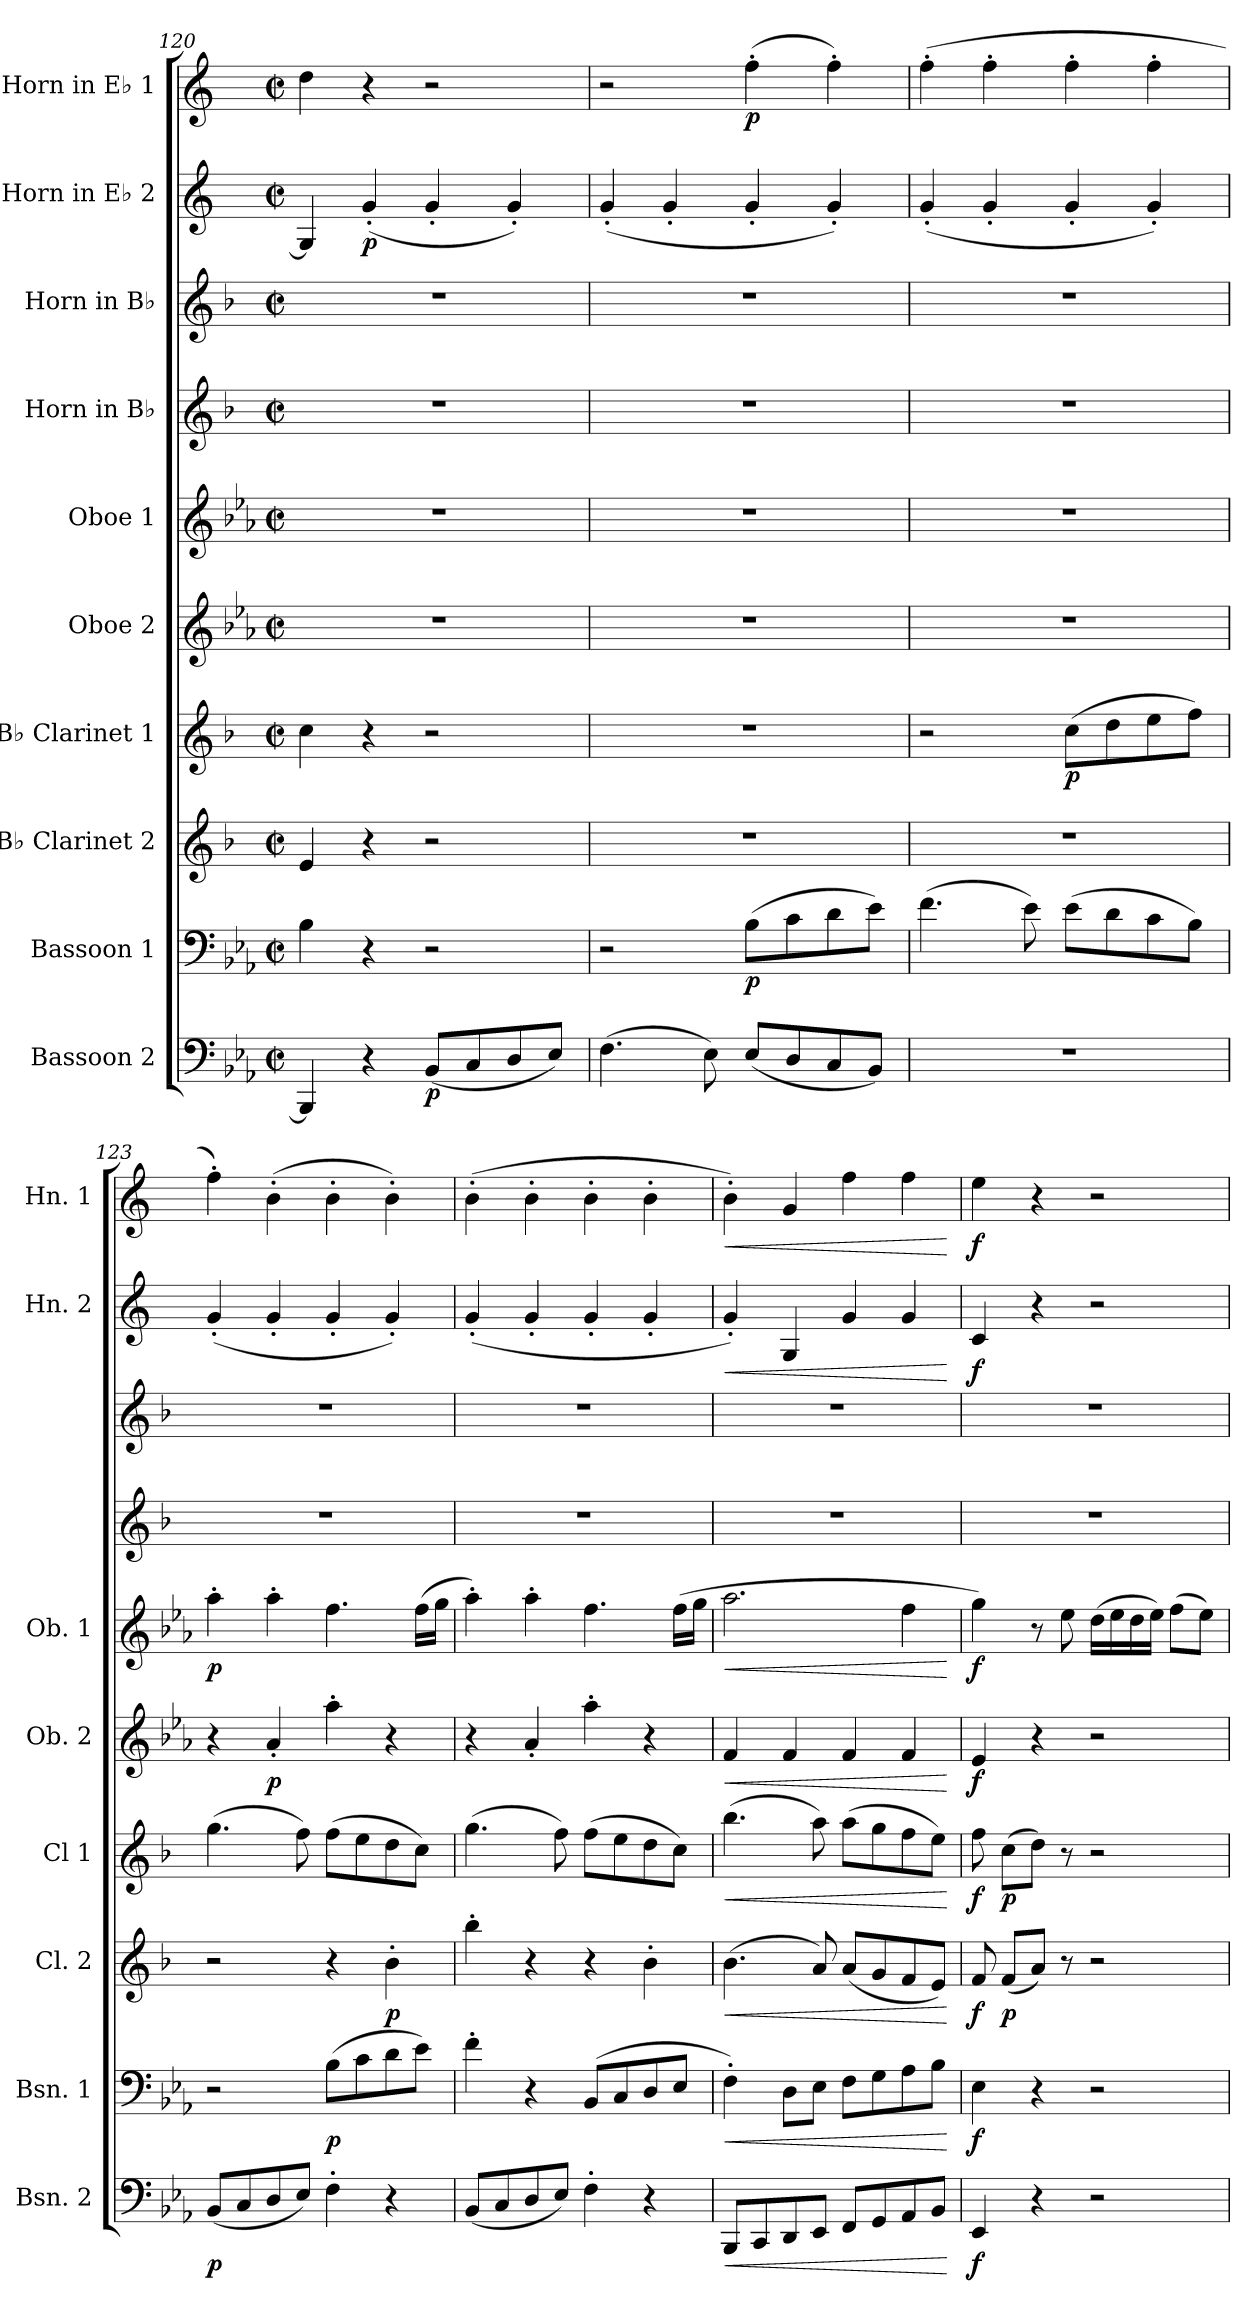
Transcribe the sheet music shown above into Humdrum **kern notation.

**kern	**dynam	**kern	**dynam	**kern	**dynam	**kern	**dynam	**kern	**dynam	**kern	**dynam	**kern	**kern	**kern	**dynam	**kern	**dynam
*part10	*part10	*part9	*part9	*part8	*part8	*part7	*part7	*part6	*part6	*part5	*part5	*part4	*part3	*part2	*part2	*part1	*part1
*staff10	*staff10	*staff9	*staff9	*staff8	*staff8	*staff7	*staff7	*staff6	*staff6	*staff5	*staff5	*staff4	*staff3	*staff2	*staff2	*staff1	*staff1
*I"Bassoon 2	*	*I"Bassoon 1	*	*I"B♭ Clarinet 2	*	*I"B♭ Clarinet 1	*	*I"Oboe 2	*	*I"Oboe 1	*	*I"Horn in B♭	*I"Horn in B♭	*I"Horn in E♭ 2	*	*I"Horn in E♭ 1	*
*I'Bsn. 2	*	*I'Bsn. 1	*	*I'Cl. 2	*	*I'Cl 1	*	*I'Ob. 2	*	*I'Ob. 1	*	*	*	*I'Hn. 2	*	*I'Hn. 1	*
*clefF4	*	*clefF4	*	*clefG2	*	*clefG2	*	*clefG2	*	*clefG2	*	*clefG2	*clefG2	*clefG2	*	*clefG2	*
*	*	*	*	*ITrd1c2	*	*ITrd1c2	*	*	*	*	*	*ITrd1c2	*ITrd1c2	*ITrd5c9	*	*ITrd5c9	*
*k[b-e-a-]	*	*k[b-e-a-]	*	*k[b-e-a-]	*	*k[b-e-a-]	*	*k[b-e-a-]	*	*k[b-e-a-]	*	*k[b-e-a-]	*k[b-e-a-]	*k[b-e-a-]	*	*k[b-e-a-]	*
*M2/2	*	*M2/2	*	*M2/2	*	*M2/2	*	*M2/2	*	*M2/2	*	*M2/2	*M2/2	*M2/2	*	*M2/2	*
*met(c|)	*	*met(c|)	*	*met(c|)	*	*met(c|)	*	*met(c|)	*	*met(c|)	*	*met(c|)	*met(c|)	*met(c|)	*	*met(c|)	*
=120	=120	=120	=120	=120	=120	=120	=120	=120	=120	=120	=120	=120	=120	=120	=120	=120	=120
4BBB-/]	.	4B-\	.	4d/	.	4b-\	.	1r	.	1r	.	1r	1r	4BB-/]	.	4f\	.
!	!	!	!	!	!	!	!	!	!	!	!	!	!	!	!LO:DY:b	!	!
4r	.	4r	.	4r	.	4r	.	.	.	.	.	.	.	(<4B-'/	p	4r	.
!	!LO:DY:b	!	!	!	!	!	!	!	!	!	!	!	!	!	!	!	!
(<8BB-/L	p	2r	.	2r	.	2r	.	.	.	.	.	.	.	4B-'/	.	2r	.
8C/	.	.	.	.	.	.	.	.	.	.	.	.	.	.	.	.	.
8D/	.	.	.	.	.	.	.	.	.	.	.	.	.	4B-'/)	.	.	.
8E-/J)	.	.	.	.	.	.	.	.	.	.	.	.	.	.	.	.	.
=121	=121	=121	=121	=121	=121	=121	=121	=121	=121	=121	=121	=121	=121	=121	=121	=121	=121
(>4.F\	.	2r	.	1r	.	1r	.	1r	.	1r	.	1r	1r	(<4B-'/	.	2r	.
.	.	.	.	.	.	.	.	.	.	.	.	.	.	4B-'/	.	.	.
8E-\)	.	.	.	.	.	.	.	.	.	.	.	.	.	.	.	.	.
!	!	!	!LO:DY:b	!	!	!	!	!	!	!	!	!	!	!	!	!	!LO:DY:b
(<8E-/L	.	(>8B-\L	p	.	.	.	.	.	.	.	.	.	.	4B-'/	.	(>4a-'\	p
8D/	.	8c\	.	.	.	.	.	.	.	.	.	.	.	.	.	.	.
8C/	.	8d\	.	.	.	.	.	.	.	.	.	.	.	4B-'/)	.	4a-'\)	.
8BB-/J)	.	8e-\J)	.	.	.	.	.	.	.	.	.	.	.	.	.	.	.
=122	=122	=122	=122	=122	=122	=122	=122	=122	=122	=122	=122	=122	=122	=122	=122	=122	=122
1r	.	(>4.f\	.	1r	.	2r	.	1r	.	1r	.	1r	1r	(<4B-'/	.	(>4a-'\	.
.	.	.	.	.	.	.	.	.	.	.	.	.	.	4B-'/	.	4a-'\	.
.	.	8e-\)	.	.	.	.	.	.	.	.	.	.	.	.	.	.	.
!	!	!	!	!	!	!	!LO:DY:b	!	!	!	!	!	!	!	!	!	!
.	.	(>8e-\L	.	.	.	(>8b-\L	p	.	.	.	.	.	.	4B-'/	.	4a-'\	.
.	.	8d\	.	.	.	8cc\	.	.	.	.	.	.	.	.	.	.	.
.	.	8c\	.	.	.	8dd\	.	.	.	.	.	.	.	4B-'/)	.	4a-'\	.
.	.	8B-\J)	.	.	.	8ee-\J)	.	.	.	.	.	.	.	.	.	.	.
=123	=123	=123	=123	=123	=123	=123	=123	=123	=123	=123	=123	=123	=123	=123	=123	=123	=123
!	!LO:DY:b	!	!	!	!	!	!	!	!	!	!LO:DY:b	!	!	!	!	!	!
(<8BB-/L	p	2r	.	2r	.	(>4.ff\	.	4r	.	4aa-'\	p	1r	1r	(<4B-'/	.	4a-'\)	.
8C/	.	.	.	.	.	.	.	.	.	.	.	.	.	.	.	.	.
!	!	!	!	!	!	!	!	!	!LO:DY:b	!	!	!	!	!	!	!	!
8D/	.	.	.	.	.	.	.	4a-'/	p	4aa-'\	.	.	.	4B-'/	.	(>4d'\	.
8E-/J)	.	.	.	.	.	8ee-\)	.	.	.	.	.	.	.	.	.	.	.
!	!	!	!LO:DY:b	!	!	!	!	!	!	!	!	!	!	!	!	!	!
4F'\	.	(>8B-\L	p	4r	.	(>8ee-\L	.	4aa-'\	.	4.ff\	.	.	.	4B-'/	.	4d'\	.
.	.	8c\	.	.	.	8dd\	.	.	.	.	.	.	.	.	.	.	.
!	!	!	!	!	!LO:DY:b	!	!	!	!	!	!	!	!	!	!	!	!
4r	.	8d\	.	4a-'\	p	8cc\	.	4r	.	.	.	.	.	4B-'/)	.	4d'\)	.
.	.	8e-\J)	.	.	.	8b-\J)	.	.	.	(>16ff\LL	.	.	.	.	.	.	.
.	.	.	.	.	.	.	.	.	.	16gg\JJ	.	.	.	.	.	.	.
!!LO:PB:g=z
=124	=124	=124	=124	=124	=124	=124	=124	=124	=124	=124	=124	=124	=124	=124	=124	=124	=124
(<8BB-/L	.	4f'\	.	4aa-'\	.	(>4.ff\	.	4r	.	4aa-'\)	.	1r	1r	(<4B-'/	.	(>4d'\	.
8C/	.	.	.	.	.	.	.	.	.	.	.	.	.	.	.	.	.
8D/	.	4r	.	4r	.	.	.	4a-'/	.	4aa-'\	.	.	.	4B-'/	.	4d'\	.
8E-/J)	.	.	.	.	.	8ee-\)	.	.	.	.	.	.	.	.	.	.	.
4F'\	.	(<8BB-/L	.	4r	.	(>8ee-\L	.	4aa-'\	.	4.ff\	.	.	.	4B-'/	.	4d'\	.
.	.	8C/	.	.	.	8dd\	.	.	.	.	.	.	.	.	.	.	.
4r	.	8D/	.	4a-'\	.	8cc\	.	4r	.	.	.	.	.	4B-'/	.	4d'\	.
.	.	8E-/J	.	.	.	8b-\J)	.	.	.	(>16ff\LL	.	.	.	.	.	.	.
.	.	.	.	.	.	.	.	.	.	16gg\JJ	.	.	.	.	.	.	.
=125	=125	=125	=125	=125	=125	=125	=125	=125	=125	=125	=125	=125	=125	=125	=125	=125	=125
!	!LO:HP:b	!	!LO:HP:b	!	!LO:HP:b	!	!LO:HP:b	!	!LO:HP:b	!	!LO:HP:b	!	!	!	!LO:HP:b	!	!LO:HP:b
8BBB-/L	<	4F'\)	<	(>4.a-\	<	(>4.aa-\	<	4f/	<	2.aa-\	<	1r	1r	4B-'/)	<	4d'\)	<
8CC/	.	.	.	.	.	.	.	.	.	.	.	.	.	.	.	.	.
8DD/	.	8D\L	.	.	.	.	.	4f/	.	.	.	.	.	4BB-/	.	4B-/	.
8EE-/J	.	8E-\J	.	8g/)	.	8gg\)	.	.	.	.	.	.	.	.	.	.	.
8FF/L	.	8F\L	.	(<8g/L	.	(>8gg\L	.	4f/	.	.	.	.	.	4B-/	.	4a-\	.
8GG/	.	8G\	.	8f/	.	8ff\	.	.	.	.	.	.	.	.	.	.	.
8AA-/	.	8A-\	.	8e-/	.	8ee-\	.	4f/	.	4ff\	.	.	.	4B-/	.	4a-\	.
8BB-/J	.	8B-\J	.	8d/J)	.	8dd\J)	.	.	.	.	.	.	.	.	.	.	.
.	[	.	[	.	[	.	[	.	[	.	[	.	.	.	[	.	[
=126	=126	=126	=126	=126	=126	=126	=126	=126	=126	=126	=126	=126	=126	=126	=126	=126	=126
!	!LO:DY:b	!	!LO:DY:b	!	!LO:DY:b	!	!LO:DY:b	!	!LO:DY:b	!	!LO:DY:b	!	!	!	!LO:DY:b	!	!LO:DY:b
4EE-/	f	4E-\	f	8e-/	f	8ee-\	f	4e-/	f	4gg\)	f	1r	1r	4E-/	f	4g\	f
!	!	!	!	!	!LO:DY:b	!	!LO:DY:b	!	!	!	!	!	!	!	!	!	!
.	.	.	.	(<8e-/L	p	(>8b-\L	p	.	.	.	.	.	.	.	.	.	.
4r	.	4r	.	8g/J)	.	8cc\J)	.	4r	.	8r	.	.	.	4r	.	4r	.
.	.	.	.	8r	.	8r	.	.	.	8ee-\	.	.	.	.	.	.	.
2r	.	2r	.	2r	.	2r	.	2r	.	(>16dd\LL	.	.	.	2r	.	2r	.
.	.	.	.	.	.	.	.	.	.	16ee-\	.	.	.	.	.	.	.
.	.	.	.	.	.	.	.	.	.	16dd\	.	.	.	.	.	.	.
.	.	.	.	.	.	.	.	.	.	16ee-\JJ)	.	.	.	.	.	.	.
.	.	.	.	.	.	.	.	.	.	(>8ff\L	.	.	.	.	.	.	.
.	.	.	.	.	.	.	.	.	.	8ee-\J)	.	.	.	.	.	.	.
=	=	=	=	=	=	=	=	=	=	=	=	=	=	=	=	=	=
*-	*-	*-	*-	*-	*-	*-	*-	*-	*-	*-	*-	*-	*-	*-	*-	*-	*-
